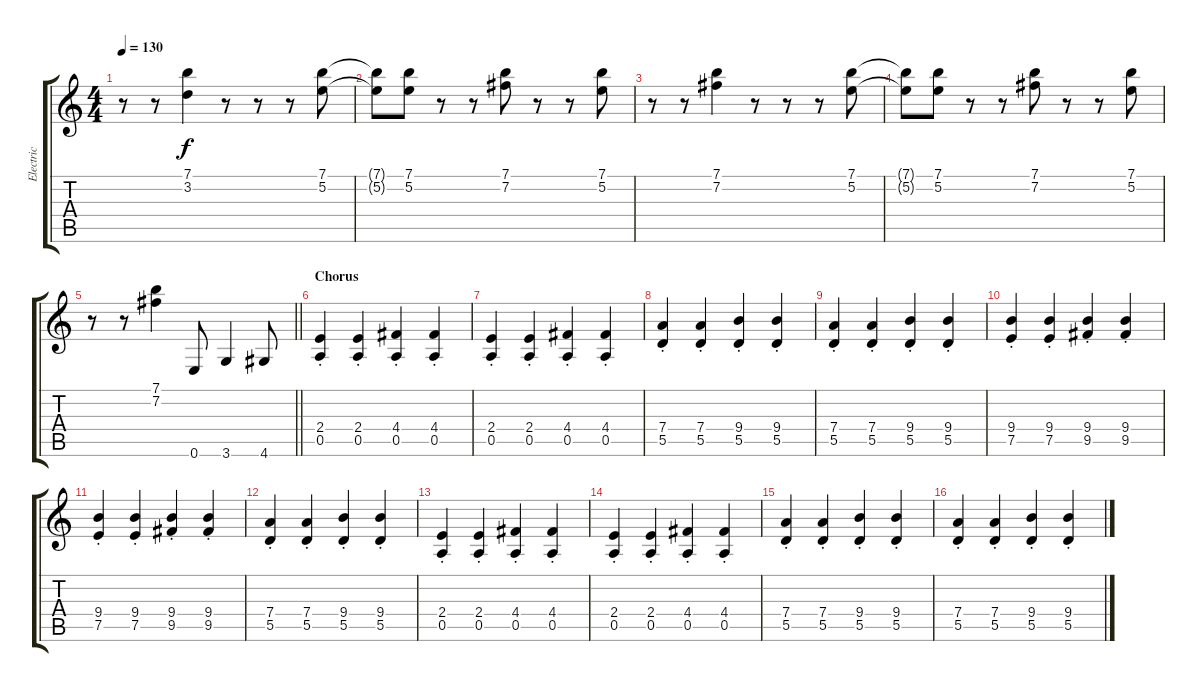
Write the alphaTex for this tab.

\track ("Electric" "Electric") {instrument overdrivenguitar}
\staff {score tabs}
\tuning (E4 B3 G3 D3 A2 E2) {hide}
\ts (4 4)
\tempo 130
\clef g2
\ks c
r.8{dy f} r.8 (7.1 3.2).4 r.8 r.8 r.8 (7.1 5.2).8 |
(7.1{t} 5.2{t}).8 (7.1 5.2).8 r.8 r.8 (7.1 7.2).8 r.8 r.8 (7.1 5.2).8 |
r.8 r.8 (7.1 7.2).4 r.8 r.8 r.8 (7.1 5.2).8 |
(7.1{t} 5.2{t}).8 (7.1 5.2).8 r.8 r.8 (7.1 7.2).8 r.8 r.8 (7.1 5.2).8 |
\barLineRight lightlight
r.8 r.8 (7.1 7.2).4 0.6.8{volume 6} 3.6.4 4.6.8 |
\section ("" "Chorus")
(2.4{st} 0.5{st}).4 (2.4{st} 0.5{st}).4 (4.4{st} 0.5{st}).4 (4.4{st} 0.5{st}).4 |
(2.4{st} 0.5{st}).4 (2.4{st} 0.5{st}).4 (4.4{st} 0.5{st}).4 (4.4{st} 0.5{st}).4 |
(7.4{st} 5.5{st}).4 (7.4{st} 5.5{st}).4 (9.4{st} 5.5{st}).4 (9.4{st} 5.5{st}).4 |
(7.4{st} 5.5{st}).4 (7.4{st} 5.5{st}).4 (9.4{st} 5.5{st}).4 (9.4{st} 5.5{st}).4 |
(9.4{st} 7.5{st}).4 (9.4{st} 7.5{st}).4 (9.4{st} 9.5{st}).4 (9.4{st} 9.5{st}).4 |
(9.4{st} 7.5{st}).4 (9.4{st} 7.5{st}).4 (9.4{st} 9.5{st}).4 (9.4{st} 9.5{st}).4 |
(7.4{st} 5.5{st}).4 (7.4{st} 5.5{st}).4 (9.4{st} 5.5{st}).4 (9.4{st} 5.5{st}).4 |
(2.4{st} 0.5{st}).4 (2.4{st} 0.5{st}).4 (4.4{st} 0.5{st}).4 (4.4{st} 0.5{st}).4 |
(2.4{st} 0.5{st}).4 (2.4{st} 0.5{st}).4 (4.4{st} 0.5{st}).4 (4.4{st} 0.5{st}).4 |
(7.4{st} 5.5{st}).4 (7.4{st} 5.5{st}).4 (9.4{st} 5.5{st}).4 (9.4{st} 5.5{st}).4 |
(7.4{st} 5.5{st}).4 (7.4{st} 5.5{st}).4 (9.4{st} 5.5{st}).4 (9.4{st} 5.5{st}).4
